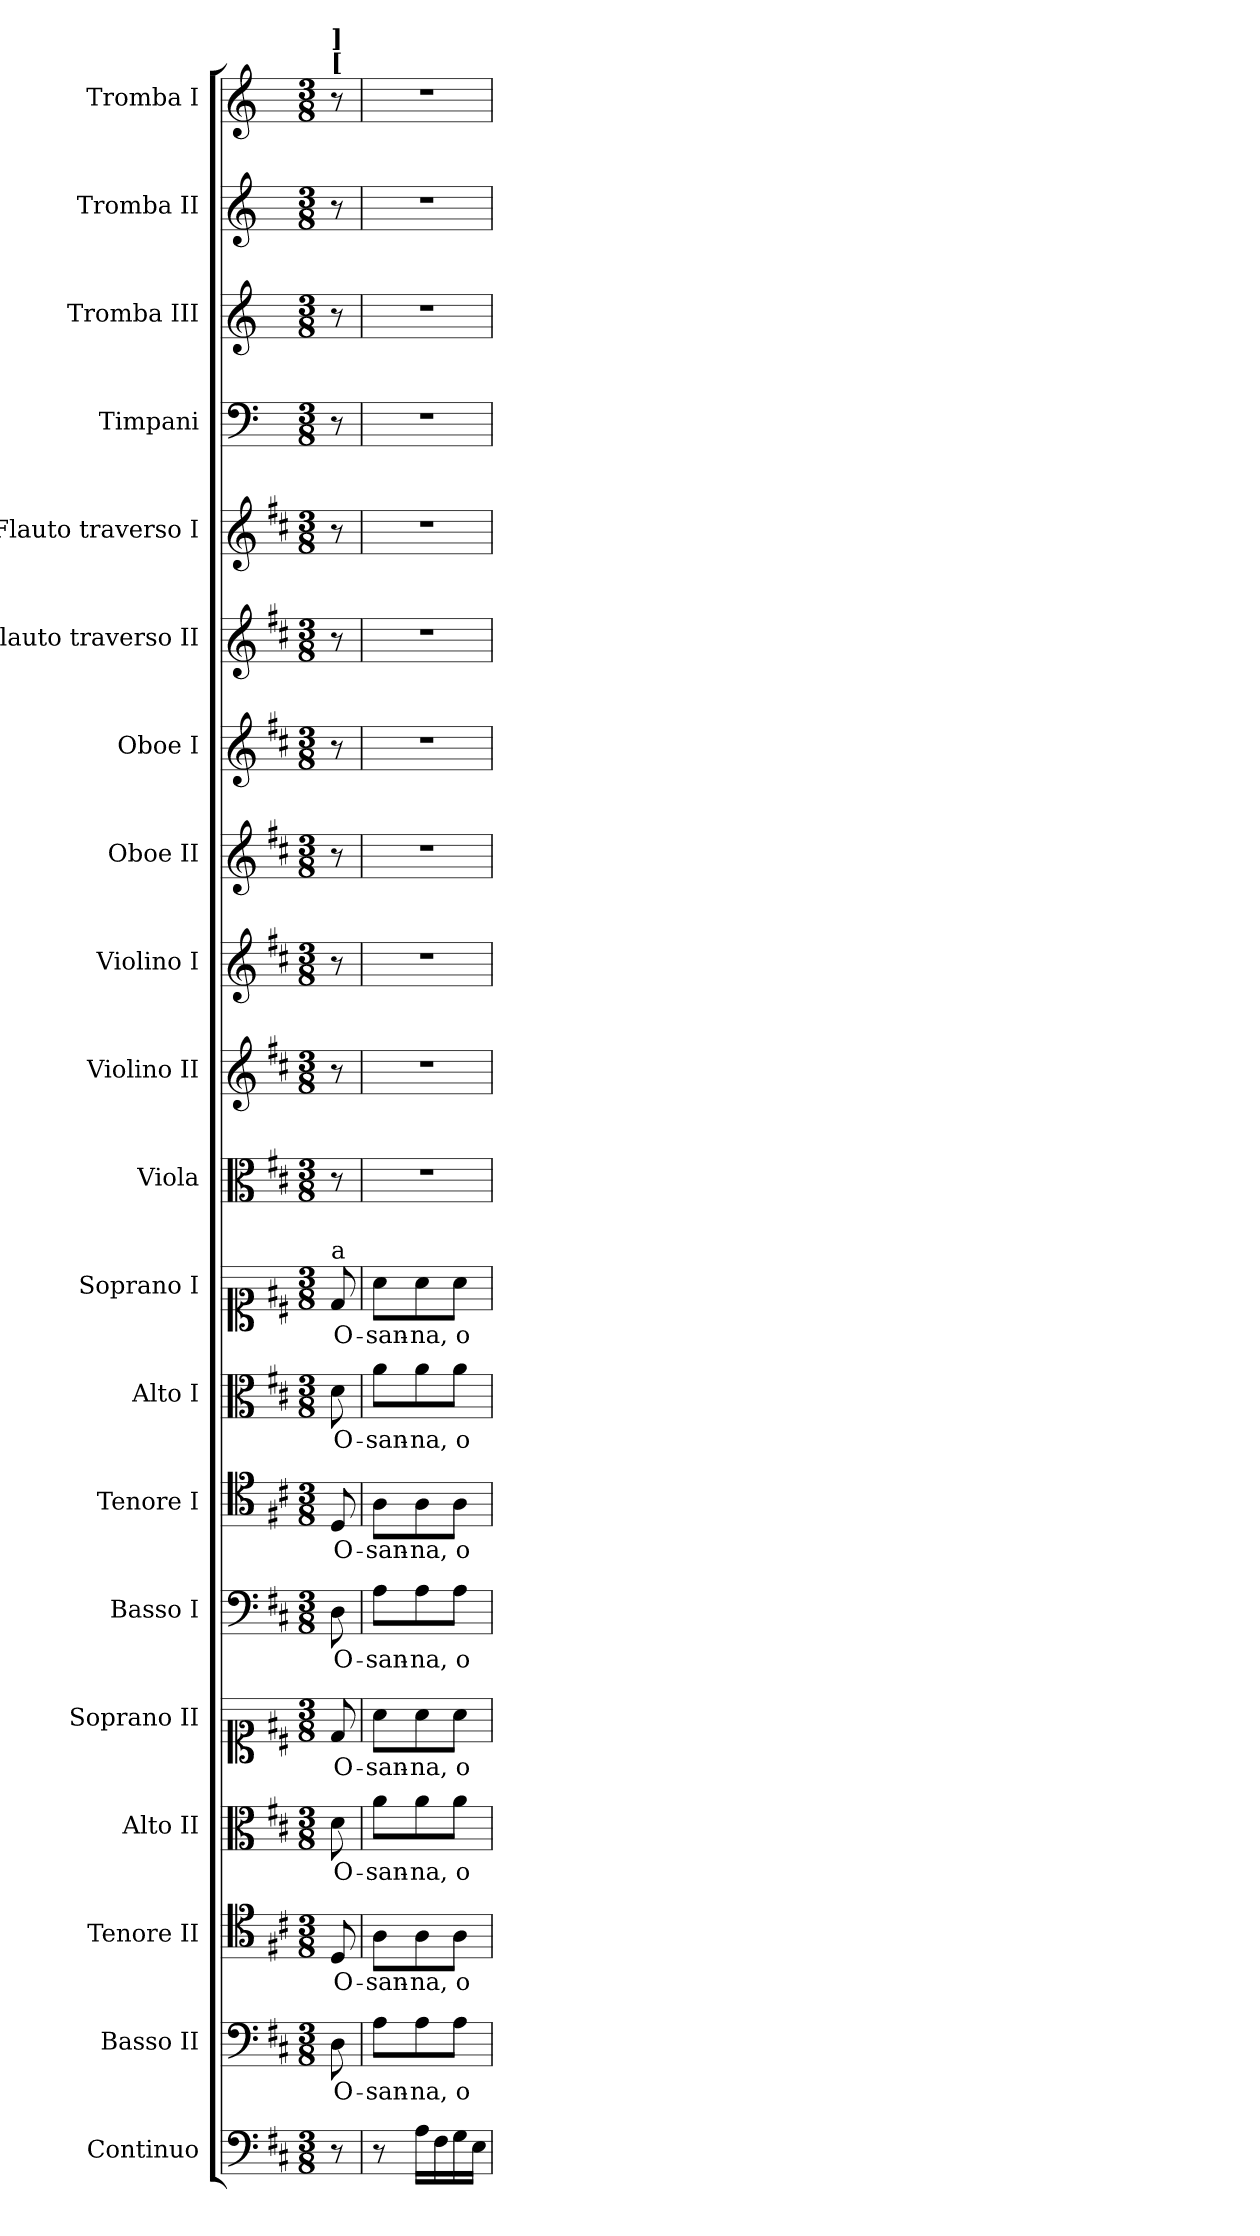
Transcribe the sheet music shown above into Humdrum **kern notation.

**kern	**kern	**text	**kern	**text	**kern	**text	**kern	**text	**kern	**text	**kern	**text	**kern	**text	**kern	**text	**kern	**kern	**kern	**kern	**kern	**kern	**kern	**kern	**kern	**kern	**kern
*part20	*part19	*part19	*part18	*part18	*part17	*part17	*part16	*part16	*part15	*part15	*part14	*part14	*part13	*part13	*part12	*part12	*part11	*part10	*part9	*part8	*part7	*part6	*part5	*part4	*part3	*part2	*part1
*staff20	*staff19	*staff19	*staff18	*staff18	*staff17	*staff17	*staff16	*staff16	*staff15	*staff15	*staff14	*staff14	*staff13	*staff13	*staff12	*staff12	*staff11	*staff10	*staff9	*staff8	*staff7	*staff6	*staff5	*staff4	*staff3	*staff2	*staff1
*I"Continuo	*I"Basso II	*	*I"Tenore II	*	*I"Alto II	*	*I"Soprano II	*	*I"Basso I	*	*I"Tenore I	*	*I"Alto I	*	*I"Soprano I	*	*I"Viola	*I"Violino II	*I"Violino I	*I"Oboe II	*I"Oboe I	*I"Flauto traverso II	*I"Flauto traverso I	*I"Timpani	*I"Tromba III	*I"Tromba II	*I"Tromba I
*I'Cont.	*I'B. II	*	*I'T. II	*	*I'A. II	*	*I'S. II	*	*I'B. I	*	*I'T. I	*	*I'A. I	*	*I'S. I	*	*I'Vla.	*I'Vln. II	*I'Vln. I	*I'Ob. II	*I'Ob. I	*I'Fl. trv. II	*I'Fl. trv. I	*I'Timp.	*I'Tr. III	*I'Tr. II	*I'Tr. I
*clefF4	*clefF4	*	*clefC4	*	*clefC3	*	*clefC1	*	*clefF4	*	*clefC4	*	*clefC3	*	*clefC1	*	*clefC3	*clefG2	*clefG2	*clefG2	*clefG2	*clefG2	*clefG2	*clefF4	*clefG2	*clefG2	*clefG2
*	*	*	*	*	*	*	*	*	*	*	*	*	*	*	*	*	*	*	*	*	*	*	*	*ITrd-1c-2	*ITrd-1c-2	*ITrd-1c-2	*ITrd-1c-2
*k[f#c#]	*k[f#c#]	*	*k[f#c#]	*	*k[f#c#]	*	*k[f#c#]	*	*k[f#c#]	*	*k[f#c#]	*	*k[f#c#]	*	*k[f#c#]	*	*k[f#c#]	*k[f#c#]	*k[f#c#]	*k[f#c#]	*k[f#c#]	*k[f#c#]	*k[f#c#]	*k[f#c#]	*k[f#c#]	*k[f#c#]	*k[f#c#]
*M3/8	*M3/8	*	*M3/8	*	*M3/8	*	*M3/8	*	*M3/8	*	*M3/8	*	*M3/8	*	*M3/8	*	*M3/8	*M3/8	*M3/8	*M3/8	*M3/8	*M3/8	*M3/8	*M3/8	*M3/8	*M3/8	*M3/8
*MM99	*MM99	*	*MM99	*	*MM99	*	*MM99	*	*MM99	*	*MM99	*	*MM99	*	*MM99	*	*MM99	*MM99	*MM99	*MM99	*MM99	*MM99	*MM99	*MM99	*MM99	*MM99	*MM99
=1	=1	=1	=1	=1	=1	=1	=1	=1	=1	=1	=1	=1	=1	=1	=1	=1	=1	=1	=1	=1	=1	=1	=1	=1	=1	=1	=1
!	!	!	!	!	!	!	!	!	!	!	!	!	!	!	!	!	!	!	!	!	!	!	!	!	!	!	!LO:TX:a:B:t=[
!	!	!	!	!	!	!	!	!	!	!	!	!	!	!	!	!	!	!	!	!	!	!	!	!	!	!	!LO:TX:a:B:t=]
!	!	!	!	!	!	!	!	!	!	!	!	!	!	!	!LO:TX:a:t=a	!	!	!	!	!	!	!	!	!	!	!	!
8r	8D\	O-	8D/	O-	8d\	O-	8d/	O-	8D\	O-	8D/	O-	8d\	O-	8d/	O-	8r	8r	8r	8r	8r	8r	8r	8r	8r	8r	8r
=2	=2	=2	=2	=2	=2	=2	=2	=2	=2	=2	=2	=2	=2	=2	=2	=2	=2	=2	=2	=2	=2	=2	=2	=2	=2	=2	=2
8r	8A\L	-san-	8A\L	-san-	8a\L	-san-	8a\L	-san-	8A\L	-san-	8A\L	-san-	8a\L	-san-	8a\L	-san-	4.r	4.r	4.r	4.r	4.r	4.r	4.r	4.r	4.r	4.r	4.r
16A\LL	8A\	-na,	8A\	-na,	8a\	-na,	8a\	-na,	8A\	-na,	8A\	-na,	8a\	-na,	8a\	-na,	.	.	.	.	.	.	.	.	.	.	.
16F#\	.	.	.	.	.	.	.	.	.	.	.	.	.	.	.	.	.	.	.	.	.	.	.	.	.	.	.
16G\	8A\J	o-	8A\J	o-	8a\J	o-	8a\J	o-	8A\J	o-	8A\J	o-	8a\J	o-	8a\J	o-	.	.	.	.	.	.	.	.	.	.	.
16E\JJ	.	.	.	.	.	.	.	.	.	.	.	.	.	.	.	.	.	.	.	.	.	.	.	.	.	.	.
=	=	=	=	=	=	=	=	=	=	=	=	=	=	=	=	=	=	=	=	=	=	=	=	=	=	=	=
*-	*-	*-	*-	*-	*-	*-	*-	*-	*-	*-	*-	*-	*-	*-	*-	*-	*-	*-	*-	*-	*-	*-	*-	*-	*-	*-	*-
